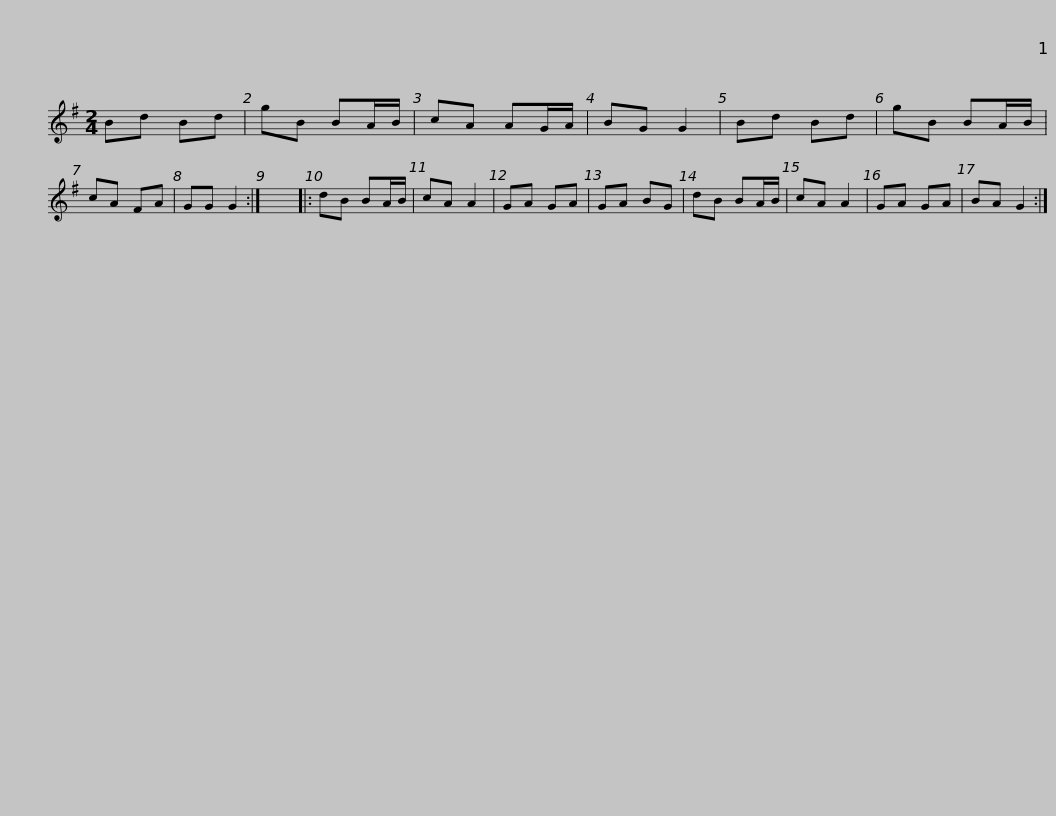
X:1
L:1/8
M:2/4
I:linebreak $
K:G
V:1 treble
V:1
 Bd Bd | gB BA/B/ | cA AG/A/ | BG G2 | Bd Bd | %5
 gB BA/B/ | cA FA | GG G2 :| x4 |: dB BA/B/ |$ %10
 cA A2 | GA GA | GA BG | dB BA/B/ | cA A2 | %15
 GA GA | BA G2 :| %17
